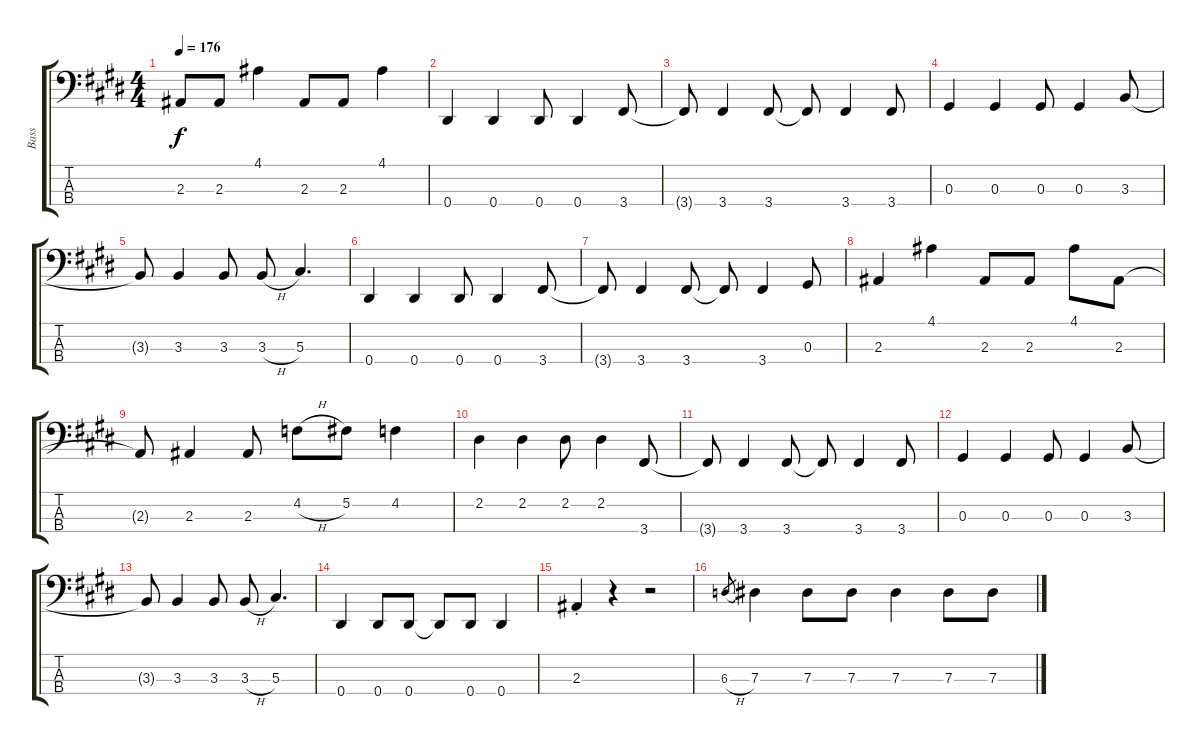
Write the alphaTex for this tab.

\track ("Bass" "Bass") {instrument electricbasspick}
\staff {score tabs}
\tuning (Gb2 Db2 Ab1 Eb1) {hide}
\ts (4 4)
\tempo 176
\clef f4
\ks e
2.3.8{dy f} 2.3.8 4.1.4 2.3.8 2.3.8 4.1.4 |
0.4.4 0.4.4 0.4.8 0.4.4 3.4.8 |
3.4{t}.8 3.4.4 3.4.8 3.4{t}.8 3.4.4 3.4.8 |
0.3.4 0.3.4 0.3.8 0.3.4 3.3.8 |
3.3{t}.8 3.3.4 3.3.8 3.3{h}.8 5.3.4{d} |
0.4.4 0.4.4 0.4.8 0.4.4 3.4.8 |
3.4{t}.8 3.4.4 3.4.8 3.4{t}.8 3.4.4 0.3.8 |
2.3.4 4.1.4 2.3.8 2.3.8 4.1.8 2.3.8 |
2.3{t}.8 2.3.4 2.3.8 4.2{h}.8 5.2.8 4.2.4 |
2.2.4 2.2.4 2.2.8 2.2.4 3.4.8 |
3.4{t}.8 3.4.4 3.4.8 3.4{t}.8 3.4.4 3.4.8 |
0.3.4 0.3.4 0.3.8 0.3.4 3.3.8 |
3.3{t}.8 3.3.4 3.3.8 3.3{h}.8 5.3.4{d} |
0.4.4 0.4.8 0.4.8 0.4{t}.8 0.4.8 0.4.4 |
2.3{st}.4 r.4 r.2 |
6.3{h}.8{gr} 7.3.4 7.3.8 7.3.8 7.3.4 7.3.8 7.3.8
